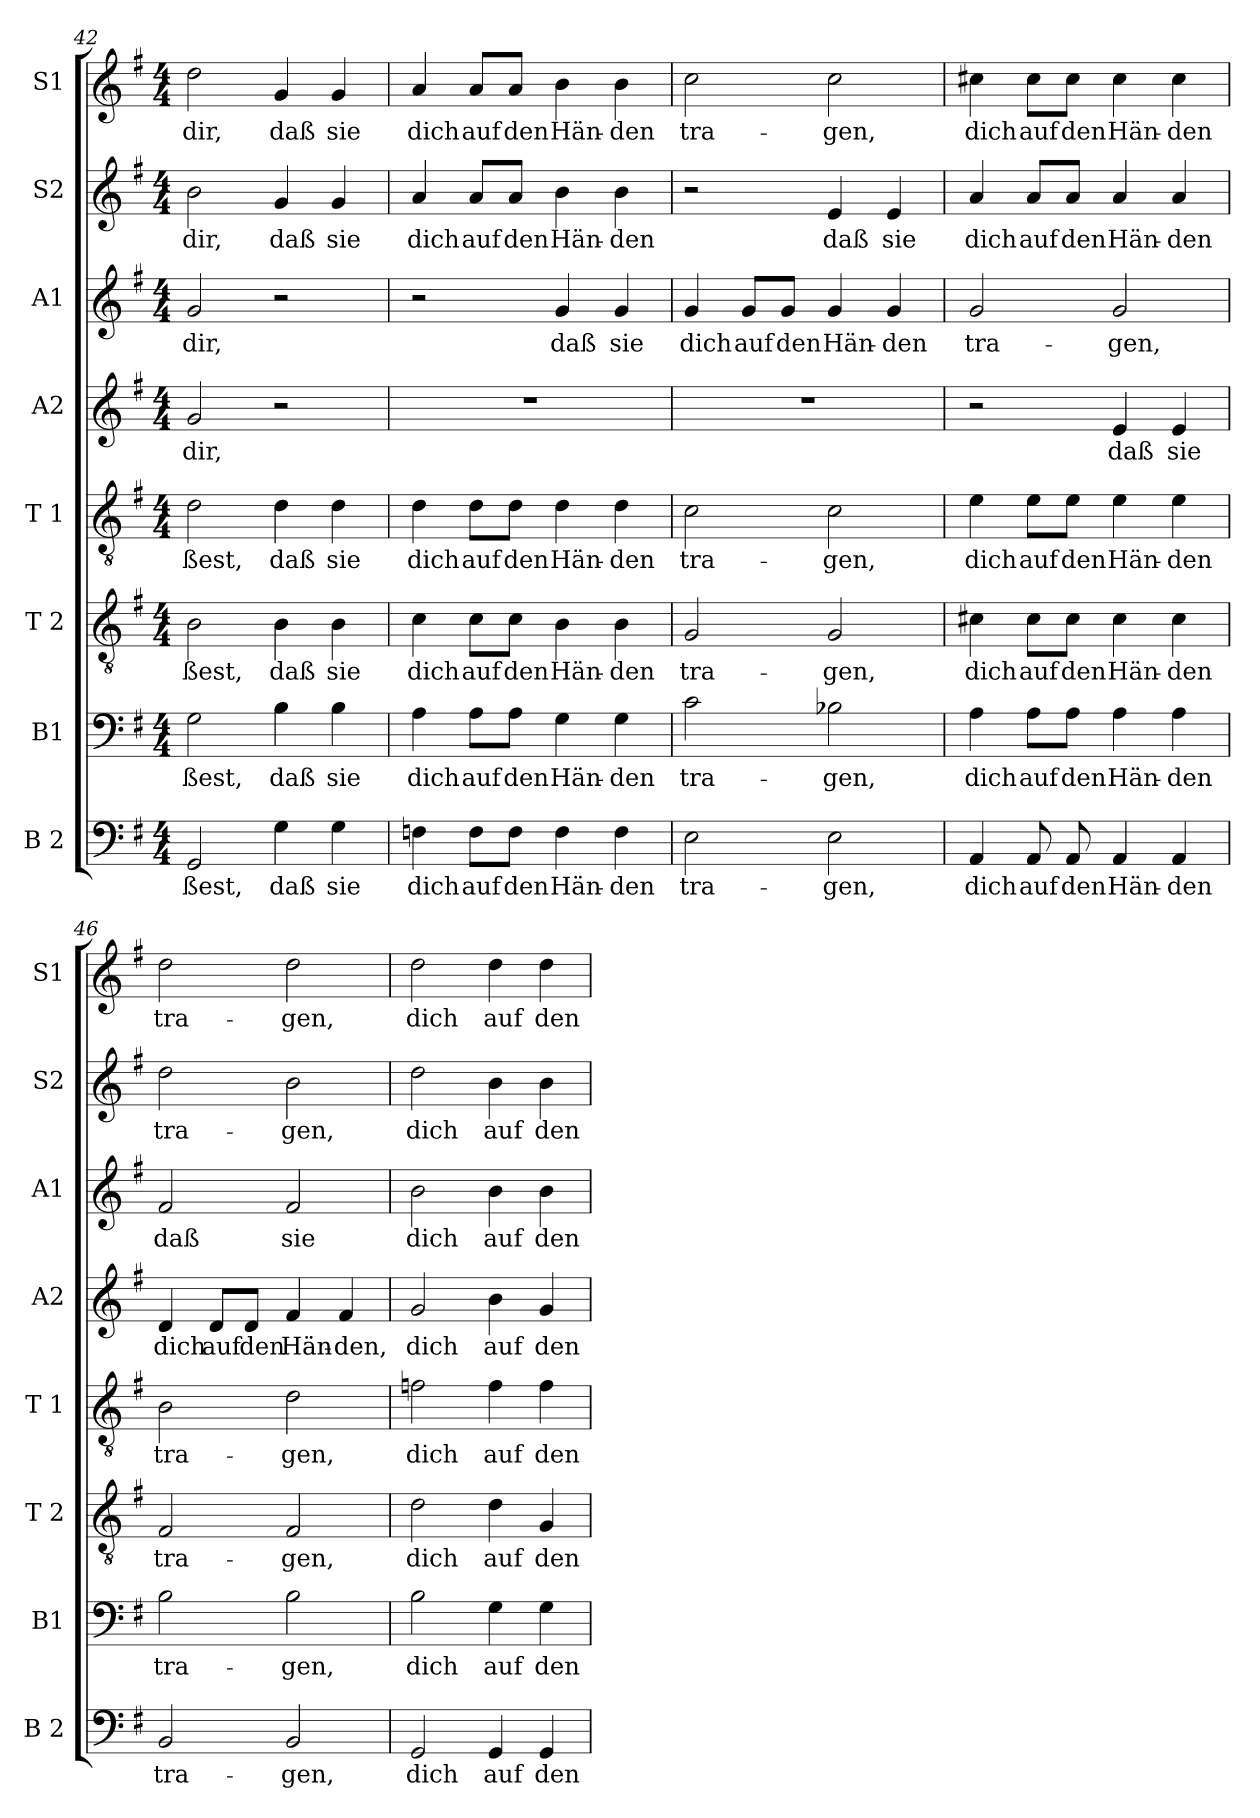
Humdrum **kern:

**kern	**text	**kern	**text	**kern	**text	**kern	**text	**kern	**text	**kern	**text	**kern	**text	**kern	**text
*part8	*part8	*part7	*part7	*part6	*part6	*part5	*part5	*part4	*part4	*part3	*part3	*part2	*part2	*part1	*part1
*staff8	*staff8	*staff7	*staff7	*staff6	*staff6	*staff5	*staff5	*staff4	*staff4	*staff3	*staff3	*staff2	*staff2	*staff1	*staff1
*I"B 2	*	*I"B1	*	*I"T 2	*	*I"T 1	*	*I"A2	*	*I"A1	*	*I"S2	*	*I"S1	*
*I'B 2	*	*I'B1	*	*I'T 2	*	*I'T 1	*	*I'A2	*	*I'A1	*	*I'S2	*	*I'S1	*
*clefF4	*	*clefF4	*	*clefGv2	*	*clefGv2	*	*clefG2	*	*clefG2	*	*clefG2	*	*clefG2	*
*k[f#]	*	*k[f#]	*	*k[f#]	*	*k[f#]	*	*k[f#]	*	*k[f#]	*	*k[f#]	*	*k[f#]	*
*M4/4	*	*M4/4	*	*M4/4	*	*M4/4	*	*M4/4	*	*M4/4	*	*M4/4	*	*M4/4	*
=42	=42	=42	=42	=42	=42	=42	=42	=42	=42	=42	=42	=42	=42	=42	=42
2GG/	-ßest,	2G\	-ßest,	2B\	-ßest,	2d\	-ßest,	2g/	dir,	2g/	dir,	2b\	dir,	2dd\	dir,
4G\	daß	4B\	daß	4B\	daß	4d\	daß	2r	.	2r	.	4g/	daß	4g/	daß
4G\	sie	4B\	sie	4B\	sie	4d\	sie	.	.	.	.	4g/	sie	4g/	sie
=43	=43	=43	=43	=43	=43	=43	=43	=43	=43	=43	=43	=43	=43	=43	=43
4Fn\	dich	4A\	dich	4c\	dich	4d\	dich	1r	.	2r	.	4a/	dich	4a/	dich
8F\L	auf	8A\L	auf	8c\L	auf	8d\L	auf	.	.	.	.	8a/L	auf	8a/L	auf
8F\J	den	8A\J	den	8c\J	den	8d\J	den	.	.	.	.	8a/J	den	8a/J	den
4F\	Hän-	4G\	Hän-	4B\	Hän-	4d\	Hän-	.	.	4g/	daß	4b\	Hän-	4b\	Hän-
4F\	-den	4G\	-den	4B\	-den	4d\	-den	.	.	4g/	sie	4b\	-den	4b\	-den
=44	=44	=44	=44	=44	=44	=44	=44	=44	=44	=44	=44	=44	=44	=44	=44
2E\	tra-	2c\	tra-	2G/	tra-	2c\	tra-	1r	.	4g/	dich	2r	.	2cc\	tra-
.	.	.	.	.	.	.	.	.	.	8g/L	auf	.	.	.	.
.	.	.	.	.	.	.	.	.	.	8g/J	den	.	.	.	.
2E\	-gen,	2B-X\	-gen,	2G/	-gen,	2c\	-gen,	.	.	4g/	Hän-	4e/	daß	2cc\	-gen,
.	.	.	.	.	.	.	.	.	.	4g/	-den	4e/	sie	.	.
=45	=45	=45	=45	=45	=45	=45	=45	=45	=45	=45	=45	=45	=45	=45	=45
4AA/	dich	4A\	dich	4c#X\	dich	4e\	dich	2r	.	2g/	tra-	4a/	dich	4cc#X\	dich
8AA/	auf	8A\L	auf	8c#\L	auf	8e\L	auf	.	.	.	.	8a/L	auf	8cc#\L	auf
8AA/	den	8A\J	den	8c#\J	den	8e\J	den	.	.	.	.	8a/J	den	8cc#\J	den
4AA/	Hän-	4A\	Hän-	4c#\	Hän-	4e\	Hän-	4e/	daß	2g/	-gen,	4a/	Hän-	4cc#\	Hän-
4AA/	-den	4A\	-den	4c#\	-den	4e\	-den	4e/	sie	.	.	4a/	-den	4cc#\	-den
!!LO:PB:g=z
=46	=46	=46	=46	=46	=46	=46	=46	=46	=46	=46	=46	=46	=46	=46	=46
2BB/	tra-	2B\	tra-	2F#/	tra-	2B\	tra-	4d/	dich	2f#/	daß	2dd\	tra-	2dd\	tra-
.	.	.	.	.	.	.	.	8d/L	auf	.	.	.	.	.	.
.	.	.	.	.	.	.	.	8d/J	den	.	.	.	.	.	.
2BB/	-gen,	2B\	-gen,	2F#/	-gen,	2d\	-gen,	4f#/	Hän-	2f#/	sie	2b\	-gen,	2dd\	-gen,
.	.	.	.	.	.	.	.	4f#/	-den,	.	.	.	.	.	.
=47	=47	=47	=47	=47	=47	=47	=47	=47	=47	=47	=47	=47	=47	=47	=47
2GG/	dich	2B\	dich	2d\	dich	2fn\	dich	2g/	dich	2b\	dich	2dd\	dich	2dd\	dich
4GG/	auf	4G\	auf	4d\	auf	4f\	auf	4b\	auf	4b\	auf	4b\	auf	4dd\	auf
4GG/	den	4G\	den	4G/	den	4f\	den	4g/	den	4b\	den	4b\	den	4dd\	den
=	=	=	=	=	=	=	=	=	=	=	=	=	=	=	=
*-	*-	*-	*-	*-	*-	*-	*-	*-	*-	*-	*-	*-	*-	*-	*-
